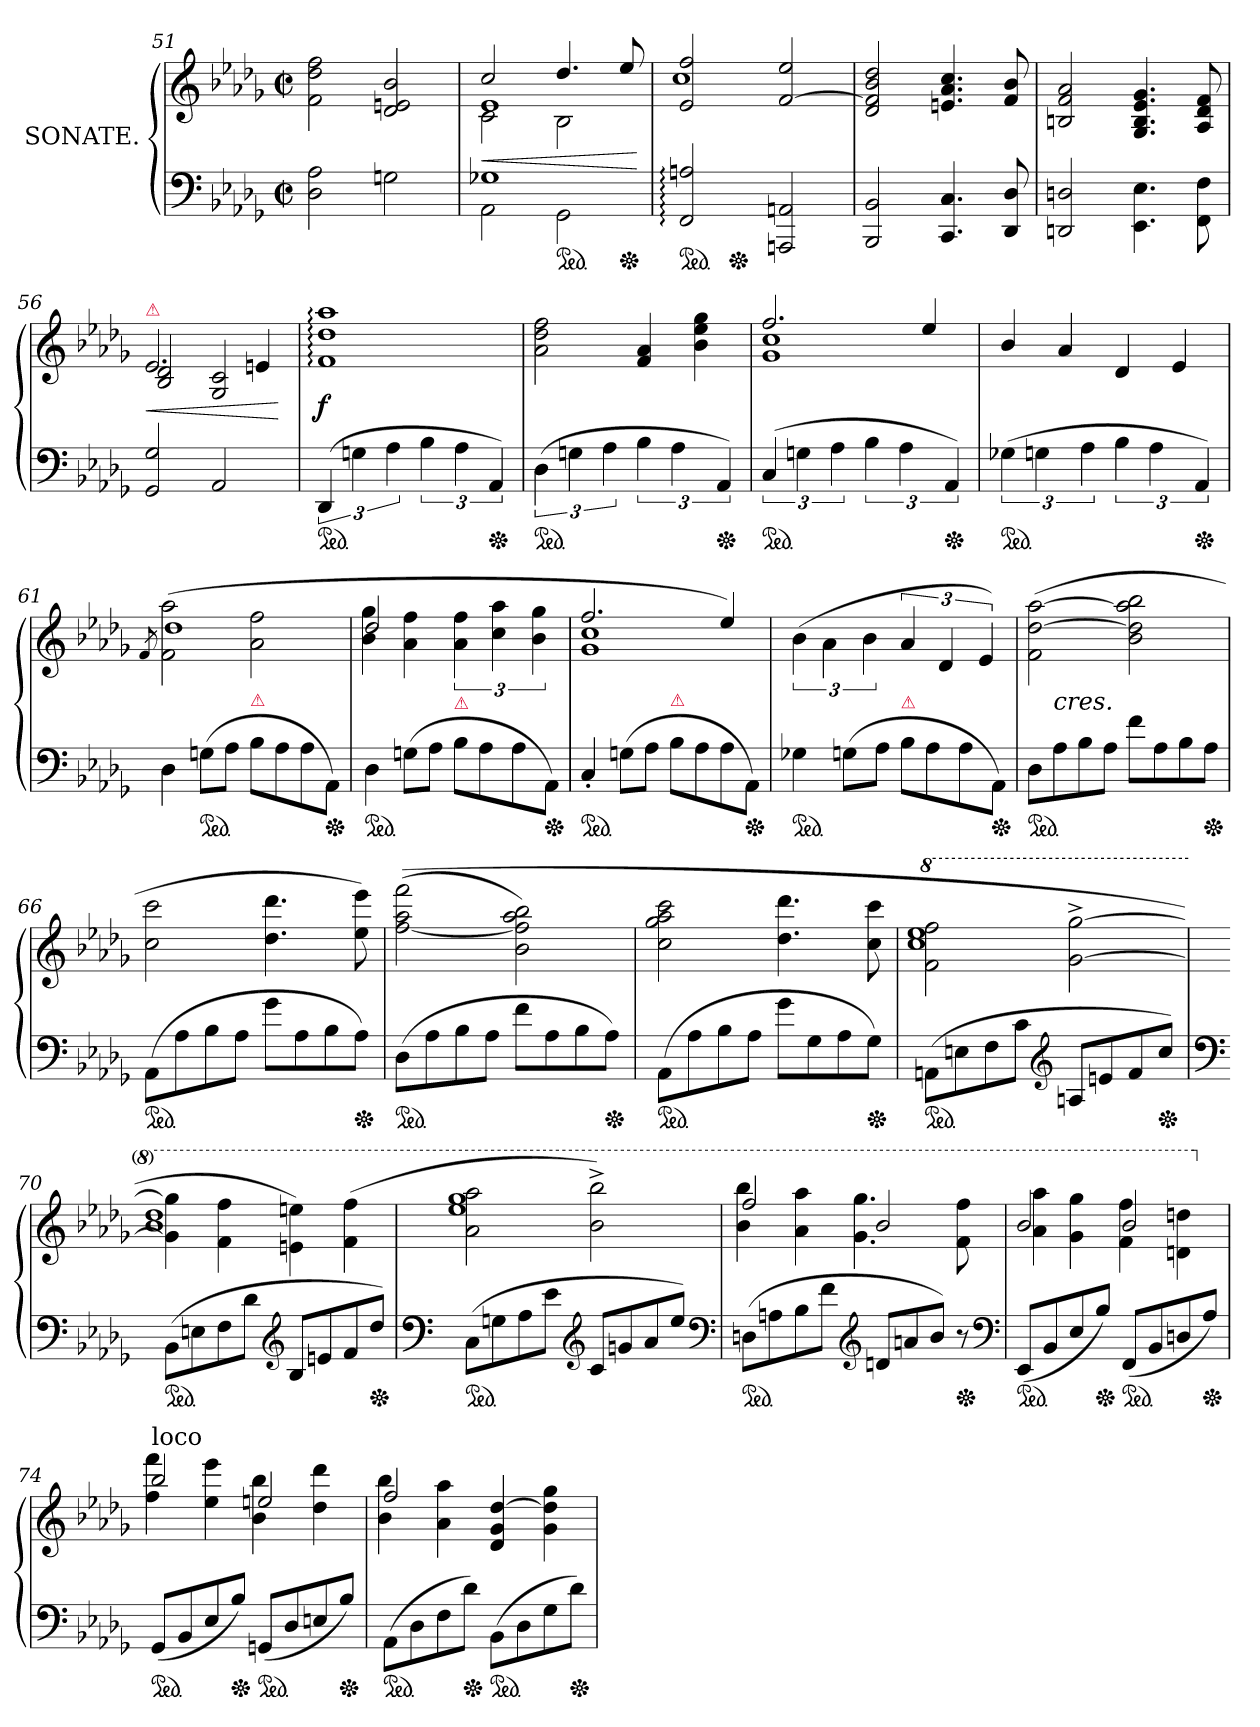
**kern	**kern	**dynam
*part1	*part1	*part1
*staff2	*staff1	*staff1/2
*I"SONATE.	*	*
*clefF4	*clefG2	*
*k[b-e-a-d-g-]	*k[b-e-a-d-g-]	*
*b-:	*b-:	*
*M2/2	*M2/2	*
*met(c|)	*met(c|)	*
=51	=51	=51
2D-\ 2A-\	2f\ 2dd-\ 2ff\	.
2Gn\	2d-/ 2en/ 2b-/	.
=52	=52	=52
*^	*^	*
*	*	*	*^	*
1G-X	2AA-\	2cc	1e-	2c\	<
*ped	*	*	*	*	*
.	2GG-\	4.dd-:/	.	2B-\	.
*Xped	*	*	*	*	*
.	.	8ee-/	.	.	.
*v	*v	*	*	*	*
*	*v	*v	*v	*
.	.	[
=53	=53	=53
*	*^	*
*ped	*	*	*
*	*	*^	*
2FF:/ 2An:/	2e-/ 2ff/	1cc	4ryy	.
*Xped	*	*	*	*
.	.	.	2.ryy	.
2AAAn/ 2AAn/	[2f/ 2ee-/	.	.	.
*	*v	*v	*v	*
=54	=54	=54
2BBB-/ 2BB-/	2d-/ 2f]/ 2b-/ 2dd-/	.
4.CC/ 4.C/	4.en/ 4.a-/ 4.cc/	.
8DD-/ 8D-/	8f/ 8b-/	.
=55	=55	=55
2DDn/ 2Dn/	2Bn/ 2f/ 2a-/	.
4.EE-\ 4.E-\	4.G-/ 4.B/ 4.e-/ 4.g-/	.
8FF\ 8F\	8A-/ 8d-/ 8f/	.
=56	=56	=56
*	*^	*
!	!LO:TX:a:color=crimson:t=⚠	!	!
2GG-/ 2G-/	2.e-/	2B-/ 2d-/	<
2AA-/	.	2G-/ 2c/	.
.	4en/	.	.
*	*v	*v	*
.	.	[
=57	=57	=57
*ped	*	*
(>6DD-/	1f: 1dd-: 1aa-:	f
6Gn\	.	.
6A-\	.	.
6B-\	.	.
6A-\	.	.
*Xped	*	*
6AA-/)	.	.
=58	=58	=58
*ped	*	*
(>6D-\	2a-\ 2dd-\ 2ff\	.
6Gn\	.	.
6A-\	.	.
6B-\	4f/ 4a-/	.
6A-\	.	.
.	4b-\ 4ee-\ 4gg-\	.
*Xped	*	*
6AA-/)	.	.
=59	=59	=59
*	*^	*
*ped	*	*	*
(>6C/	2.ff/	1g- 1cc	.
6Gn\	.	.	.
6A-\	.	.	.
6B-\	.	.	.
6A-\	.	.	.
.	4ee-/	.	.
*Xped	*	*	*
6AA-/)	.	.	.
*	*v	*v	*
=60	=60	=60
*ped	*	*
(>6G-X\	4b-/	.
6Gn\	.	.
.	4a-/	.
6A-\	.	.
6B-\	4d-/	.
6A-\	.	.
.	4e-/	.
*Xped	*	*
6AA-/)	.	.
=61	=61	=61
.	8qf/	.
*	*^	*
4D-\	(>2f\ 2aa-\	1dd-	.
*ped	*	*	*
(>8Gn\L	.	.	.
8A-J	.	.	.
!LO:TX:a:color=crimson:t=⚠	!	!	!
8B-\L	2a-\ 2ff\	.	.
8A-\	.	.	.
8A-\	.	.	.
*Xped	*	*	*
8AA-/J)	.	.	.
=62	=62	=62	=62
*ped	*	*	*
4D-\	2dd-/	4b-\ 4gg-\	.
(>8Gn\L	.	4a-\ 4ff\	.
8A-J	.	.	.
!LO:TX:a:color=crimson:t=⚠	!	!	!
8B-\L	2ryy	6a-\ 6ff\	.
8A-\	.	.	.
.	.	6cc\ 6aa-\	.
8A-\	.	.	.
.	.	6b-\ 6gg-\	.
*Xped	*	*	*
8AA-/J)	.	.	.
=63	=63	=63	=63
*ped	*	*	*
4C'</	2.ff/	1g- 1cc	.
(>8Gn\L	.	.	.
8A-J	.	.	.
!LO:TX:a:color=crimson:t=⚠	!	!	!
8B-\L	.	.	.
8A-\	.	.	.
8A-\	4ee-/)	.	.
*Xped	*	*	*
8AA-/J)	.	.	.
*	*v	*v	*
=64	=64	=64
*ped	*	*
4G-X\	(6b-\	.
.	6a-\	.
(>8Gn\L	.	.
.	6b-\	.
8A-J	.	.
!LO:TX:a:color=crimson:t=⚠	!	!
8B-\L	6a-/	.
8A-\	.	.
.	6d-/	.
8A-\	.	.
.	6e-/)	.
*Xped	*	*
8AA-/J)	.	.
=65	=65	=65
*	*^	*
*ped	*	*	*
8D-\L	(>2f\ [2dd-\ [2aa-\	8ryy	.
!	!	!LO:TX:c:i:t=cres.	!
8A-	.	2..ryy	.
8B-	.	.	.
8A-J	.	.	.
8f\L	2b-\ 2dd-]\ 2aa-]\ 2bb-\	.	.
8A-	.	.	.
8B-	.	.	.
*Xped	*	*	*
8A-J	.	.	.
=66	=66	=66	=66
!LO:TX:a:color=crimson:t=⚠	!	!	!
*	*v	*v	*
*ped	*	*
(>8AA-/L	2cc\ 2ccc\	.
8A-\	.	.
8B-\	.	.
8A-\J	.	.
8g-L	4.dd-\ 4.ddd-\	.
8A-	.	.
8B-	.	.
*Xped	*	*
8A-J)	8ee-\ 8eee-\)	.
=67	=67	=67
*ped	*	*
(>8D-L	(<(>[2ff\ 2aa-\ 2fff\	.
8A-	.	.
8B-	.	.
8A-J	.	.
8fL	2b-\ 2ff]\ 2aa-\ 2bb-\)	.
8A-	.	.
8B-	.	.
*Xped	*	*
8A-J)	.	.
=68	=68	=68
!LO:TX:a:color=crimson:t=⚠	!	!
*ped	*	*
(>8AA-/L	2cc\ 2gg-\ 2aa-\ 2ccc\	.
8A-\	.	.
8B-\	.	.
8A-\J	.	.
8g-\L	4.dd-\ 4.ddd-\	.
8G-	.	.
8A-	.	.
*Xped	*	*
8G-J)	8cc\ 8ccc\	.
=69	=69	=69
*	*8va	*
*	*^	*
*ped	*	*	*
(>8AAn\L	2ff\ 2fff\	1ccc 1eee-	.
8En	.	.	.
8F	.	.	.
8cJ	.	.	.
*clefG2	*	*	*
8An/L	[2gg-^>\ [2ggg-^>\	.	.
8en	.	.	.
8f	.	.	.
*Xped	*	*	*
8ccJ)	.	.	.
=70	=70	=70	=70
*clefF4	*	*	*
*ped	*	*	*
(>8BB-\L	4gg-]\ 4ggg-]\	1bb- 1ddd-	.
8En	.	.	.
8F	4ff\ 4fff\	.	.
8d-J	.	.	.
*clefG2	*	*	*
8B-/L	4een\ 4eeen\)	.	.
8en	.	.	.
8f	(>4ff\ 4fff\	.	.
*Xped	*	*	*
8dd-J)	.	.	.
=71	=71	=71	=71
*clefF4	*	*	*
*ped	*	*	*
(>8C\L	2aa-\ 2aaa-\	1eee- 1ggg-	.
8Gn	.	.	.
8A-	.	.	.
8e-J	.	.	.
*clefG2	*	*	*
8c/L	2bb-^>\ 2bbb-^>\)	.	.
8gn/	.	.	.
8a-	.	.	.
8ee-J)	.	.	.
*clefF4	*	*	*
=72	=72	=72	=72
*ped	*	*	*
(>8Dn\L	2fff/	4bb-\ 4bbb-\	.
8An	.	.	.
8B-	.	4aa-\ 4aaa-\	.
8fJ	.	.	.
*clefG2	*	*	*
8dn/L	2bb-/	4.gg-\ 4.ggg-\	.
8an	.	.	.
8b-J)	.	.	.
*Xped	*	*	*
8r	.	8ff\ 8fff\	.
*clefF4	*	*	*
=73	=73	=73	=73
*ped	*	*	*
(<8EE-/L	2bb-/	4aa-\ 4aaa-\	.
8BB-	.	.	.
8E-	.	4gg-\ 4ggg-\	.
*Xped	*	*	*
8B-J)	.	.	.
*ped	*	*	*
(<8FF/L	2bb-/	4ff\ 4fff\	.
8BB-	.	.	.
8Dn	.	4ddn\ 4dddn\	.
*Xped	*	*	*
8A-J)	.	.	.
=74	=74	=74	=74
*	*X8va	*	*
!	!LO:TX:a:t=loco	!	!
*ped	*	*	*
(<8GG-/L	2bb-/	4ff\ 4fff\	.
8BB-	.	.	.
8E-	.	4ee-\ 4eee-\	.
*Xped	*	*	*
8B-J)	.	.	.
*ped	*	*	*
(<8GGn/L	2een/	4b-\ 4bb-\	.
8D-	.	.	.
8En	.	4dd-\ 4ddd-\	.
*Xped	*	*	*
8B-J)	.	.	.
=75	=75	=75	=75
*ped	*	*	*
(>8AA-\L	2ff/	4b-\ 4bb-\	.
8D-	.	.	.
8F	.	4a-\ 4aa-\	.
*Xped	*	*	*
8d-J)	.	.	.
*ped	*	*	*
(>8BB-\L	2ryy	4d-/ 4g-/ [4dd-/	.
8D-	.	.	.
8G-	.	4g-\ 4dd-]\ 4gg-\	.
*Xped	*	*	*
8d-J)	.	.	.
*	*v	*v	*
=	=	=
*-	*-	*-
